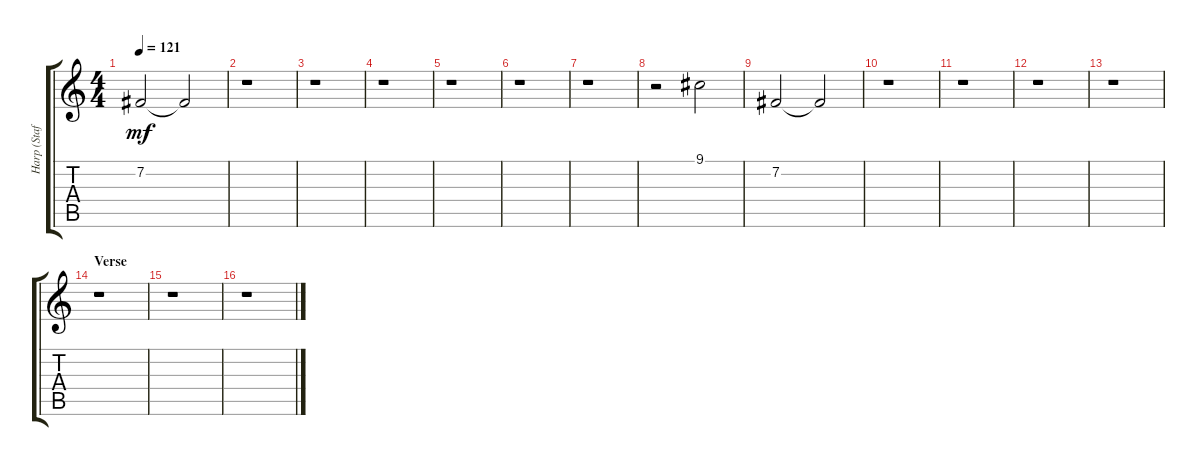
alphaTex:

\track ("Harp (Staff 1)" "Harp (Staf") {instrument orchestralharp}
\staff {score tabs}
\tuning (E4 B3 G3 D3 A2 E2) {hide}
\ts (4 4)
\tempo 121
\clef g2
\ks c
7.2.2{dy mf} 7.2{t}.2 |
r.1 |
r.1 |
r.1 |
r.1 |
r.1 |
r.1 |
r.2 9.1.2 |
7.2.2 7.2{t}.2 |
r.1 |
r.1 |
r.1 |
r.1 |
\section ("" "Verse")
r.1 |
r.1 |
r.1
